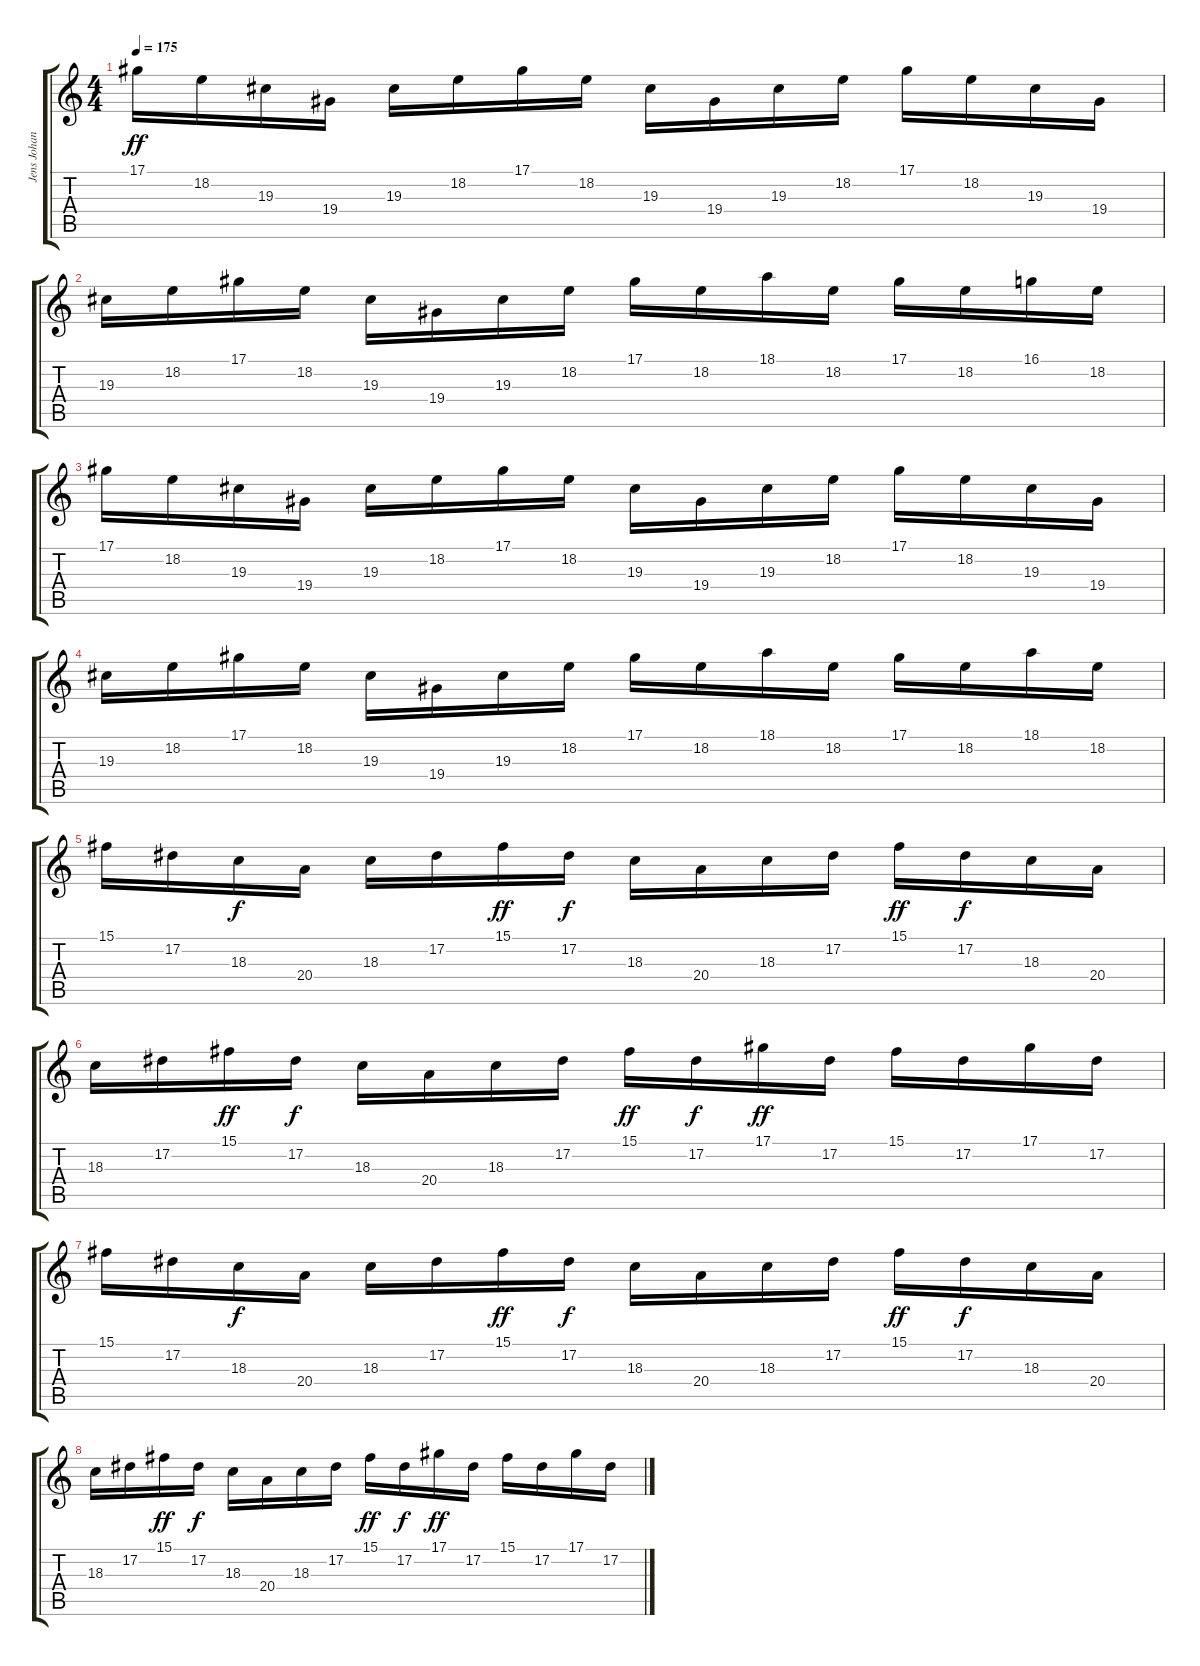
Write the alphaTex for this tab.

\track ("Jens Johansson" "Jens Johan") {instrument harpsichord}
\staff {score tabs}
\tuning (Eb4 Bb3 Gb3 Db3 Ab2 Eb2) {hide}
\ts (4 4)
\tempo 175
\clef g2
\ks c
17.1.16{dy ff} 18.2.16 19.3.16 19.4.16 19.3.16 18.2.16 17.1.16 18.2.16 19.3.16 19.4.16 19.3.16 18.2.16 17.1.16 18.2.16 19.3.16 19.4.16 |
19.3.16 18.2.16 17.1.16 18.2.16 19.3.16 19.4.16 19.3.16 18.2.16 17.1.16 18.2.16 18.1.16 18.2.16 17.1.16 18.2.16 16.1.16 18.2.16 |
17.1.16 18.2.16 19.3.16 19.4.16 19.3.16 18.2.16 17.1.16 18.2.16 19.3.16 19.4.16 19.3.16 18.2.16 17.1.16 18.2.16 19.3.16 19.4.16 |
19.3.16 18.2.16 17.1.16 18.2.16 19.3.16 19.4.16 19.3.16 18.2.16 17.1.16 18.2.16 18.1.16 18.2.16 17.1.16 18.2.16 18.1.16 18.2.16 |
15.1.16 17.2.16 18.3.16{dy f} 20.4.16 18.3.16 17.2.16 15.1.16{dy ff} 17.2.16{dy f} 18.3.16 20.4.16 18.3.16 17.2.16 15.1.16{dy ff} 17.2.16{dy f} 18.3.16 20.4.16 |
18.3.16 17.2.16 15.1.16{dy ff} 17.2.16{dy f} 18.3.16 20.4.16 18.3.16 17.2.16 15.1.16{dy ff} 17.2.16{dy f} 17.1.16{dy ff} 17.2.16 15.1.16 17.2.16 17.1.16 17.2.16 |
15.1.16 17.2.16 18.3.16{dy f} 20.4.16 18.3.16 17.2.16 15.1.16{dy ff} 17.2.16{dy f} 18.3.16 20.4.16 18.3.16 17.2.16 15.1.16{dy ff} 17.2.16{dy f} 18.3.16 20.4.16 |
18.3.16 17.2.16 15.1.16{dy ff} 17.2.16{dy f} 18.3.16 20.4.16 18.3.16 17.2.16 15.1.16{dy ff} 17.2.16{dy f} 17.1.16{dy ff} 17.2.16 15.1.16 17.2.16 17.1.16 17.2.16
